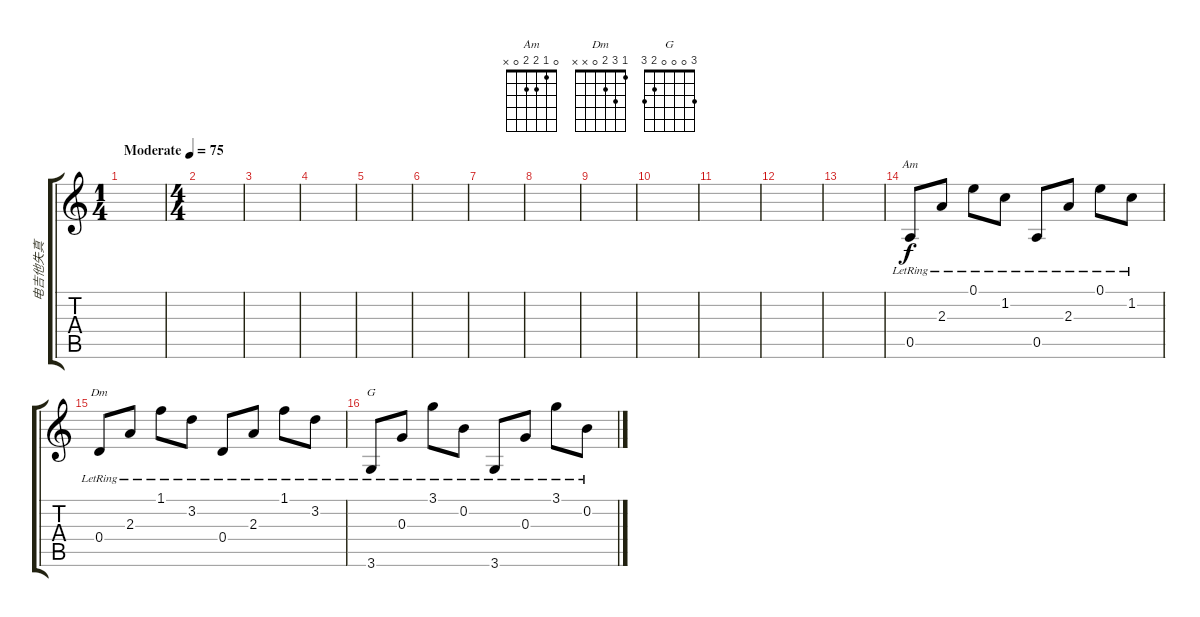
\track ("电吉他失真" "电吉他失真") {instrument distortionguitar}
\staff {score tabs}
\tuning (E4 B3 G3 D3 A2 E2) {hide}
\chord ("Am" 0 1 2 2 0 x)
\chord ("Dm" 1 3 2 0 x x)
\chord ("G" 3 0 0 0 2 3)
\ts (1 4)
\tempo (75 "Moderate")
\clef g2
\ks c
|
\ts (4 4)
|
|
|
|
|
|
|
|
|
|
|
|
0.5{lr}.8{ch "Am" volume 12 balance 8 instrument electricguitarclean} 2.3{lr}.8 0.1{lr}.8 1.2{lr}.8 0.5{lr}.8 2.3{lr}.8 0.1{lr}.8 1.2{lr}.8{txt ""} |
0.4{lr}.8{ch "Dm"} 2.3{lr}.8 1.1{lr}.8 3.2{lr}.8 0.4{lr}.8 2.3{lr}.8 1.1{lr}.8 3.2{lr}.8 |
3.6{lr}.8{ch "G"} 0.3{lr}.8 3.1{lr}.8 0.2{lr}.8 3.6{lr}.8 0.3{lr}.8 3.1{lr}.8 0.2{lr}.8
